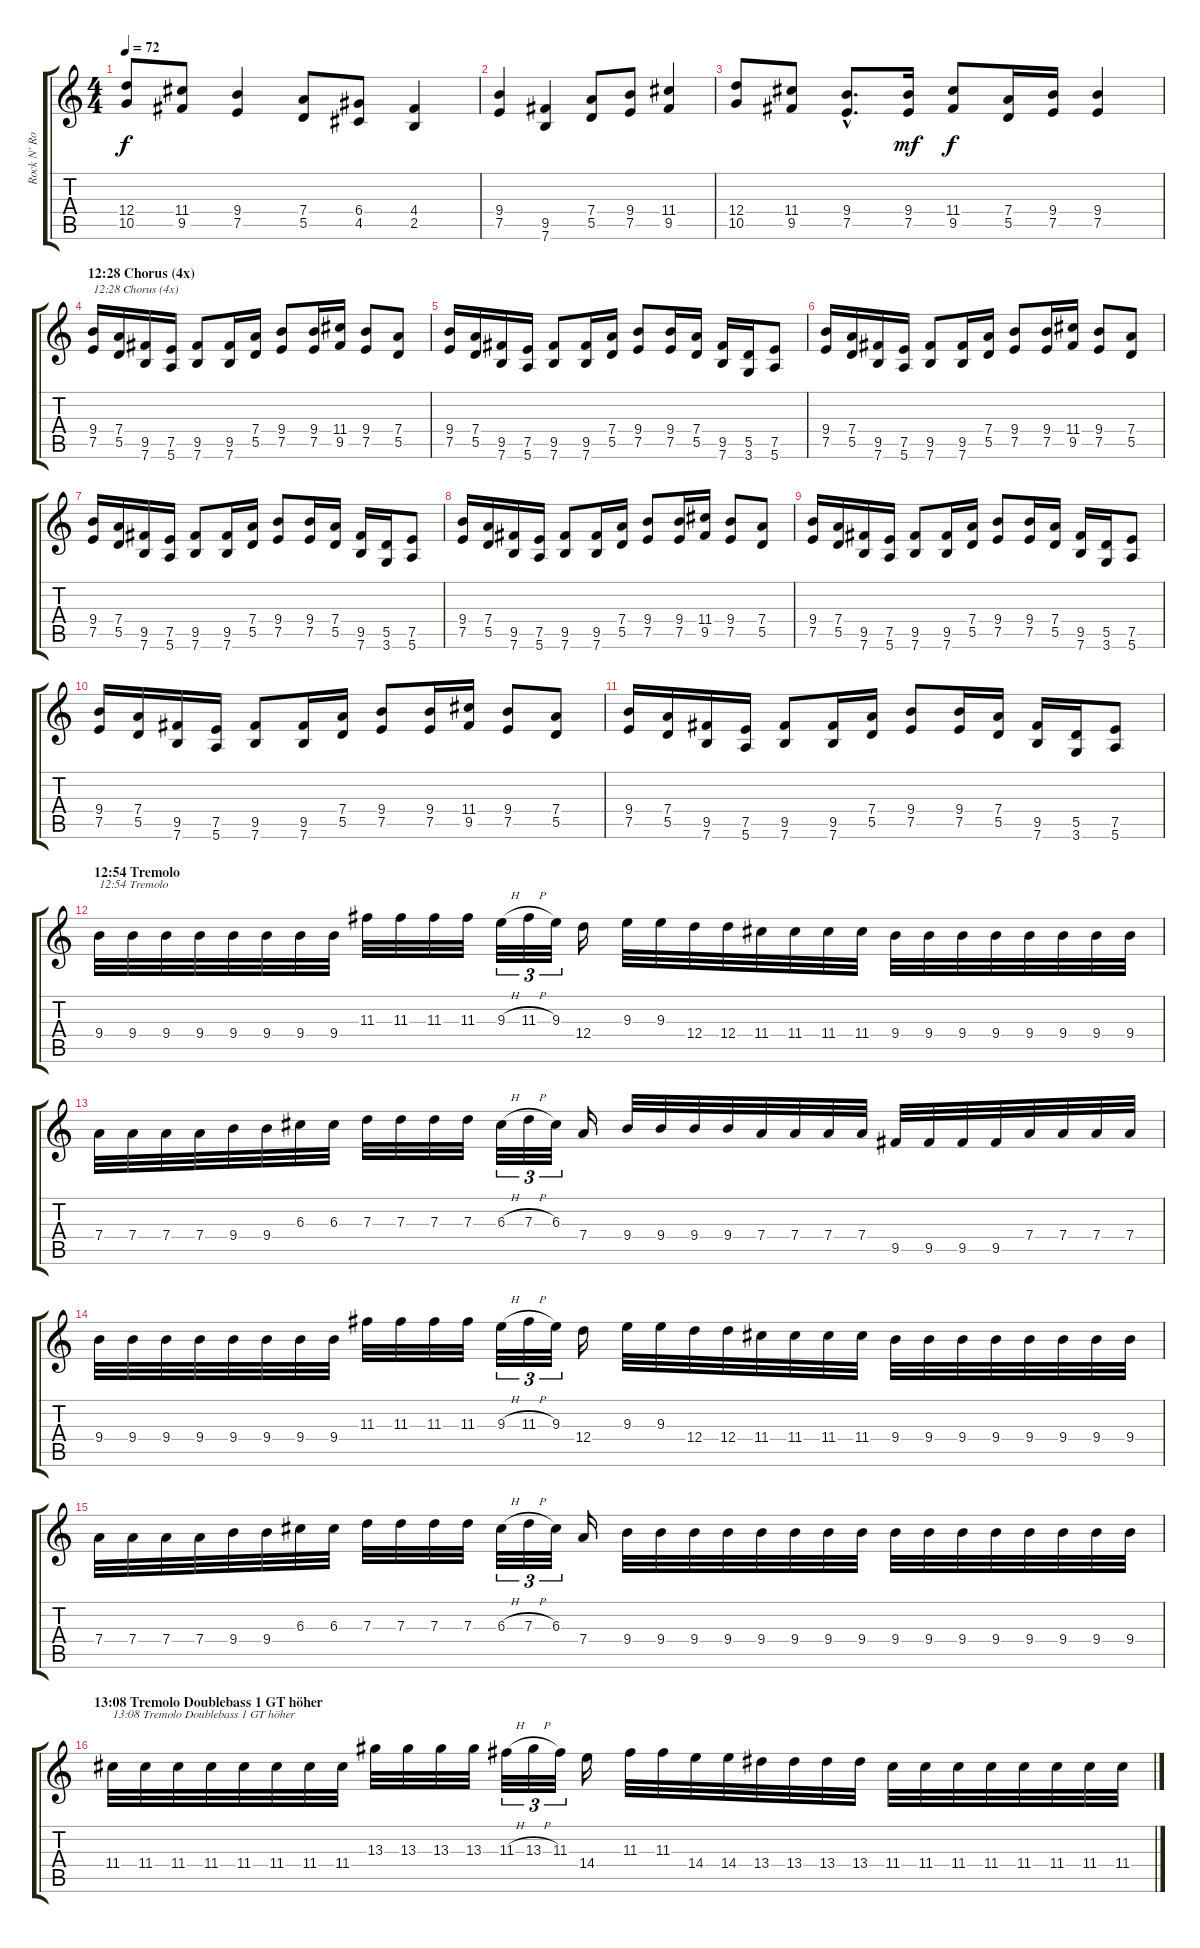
\track ("Rock N' Rolf (left)" "Rock N' Ro") {instrument distortionguitar}
\staff {score tabs}
\tuning (E4 B3 G3 D3 A2 E2) {hide}
\ts (4 4)
\tempo 72
\clef g2
\ks c
(12.4 10.5).8{dy f} (11.4 9.5).8 (9.4 7.5).4 (7.4 5.5).8 (6.4 4.5).8 (4.4 2.5).4 |
(9.4 7.5).4 (9.5 7.6).4 (7.4 5.5).8 (9.4 7.5).8 (11.4 9.5).4 |
(12.4 10.5).8 (11.4 9.5).8 (9.4{hac} 7.5{hac}).8{d} (9.4 7.5).16{dy mf} (11.4 9.5).8{dy f} (7.4 5.5).16 (9.4 7.5).16 (9.4 7.5).4 |
\section ("" "12:28 Chorus (4x)")
(9.4 7.5).16{txt "12:28 Chorus (4x)"} (7.4 5.5).16 (9.5 7.6).16 (7.5 5.6).16 (9.5 7.6).8 (9.5 7.6).16 (7.4 5.5).16 (9.4 7.5).8 (9.4 7.5).16 (11.4 9.5).16 (9.4 7.5).8 (7.4 5.5).8 |
(9.4 7.5).16 (7.4 5.5).16 (9.5 7.6).16 (7.5 5.6).16 (9.5 7.6).8 (9.5 7.6).16 (7.4 5.5).16 (9.4 7.5).8 (9.4 7.5).16 (7.4 5.5).16 (9.5 7.6).16 (5.5 3.6).16 (7.5 5.6).8 |
(9.4 7.5).16 (7.4 5.5).16 (9.5 7.6).16 (7.5 5.6).16 (9.5 7.6).8 (9.5 7.6).16 (7.4 5.5).16 (9.4 7.5).8 (9.4 7.5).16 (11.4 9.5).16 (9.4 7.5).8 (7.4 5.5).8 |
(9.4 7.5).16 (7.4 5.5).16 (9.5 7.6).16 (7.5 5.6).16 (9.5 7.6).8 (9.5 7.6).16 (7.4 5.5).16 (9.4 7.5).8 (9.4 7.5).16 (7.4 5.5).16 (9.5 7.6).16 (5.5 3.6).16 (7.5 5.6).8 |
(9.4 7.5).16 (7.4 5.5).16 (9.5 7.6).16 (7.5 5.6).16 (9.5 7.6).8 (9.5 7.6).16 (7.4 5.5).16 (9.4 7.5).8 (9.4 7.5).16 (11.4 9.5).16 (9.4 7.5).8 (7.4 5.5).8 |
(9.4 7.5).16 (7.4 5.5).16 (9.5 7.6).16 (7.5 5.6).16 (9.5 7.6).8 (9.5 7.6).16 (7.4 5.5).16 (9.4 7.5).8 (9.4 7.5).16 (7.4 5.5).16 (9.5 7.6).16 (5.5 3.6).16 (7.5 5.6).8 |
(9.4 7.5).16 (7.4 5.5).16 (9.5 7.6).16 (7.5 5.6).16 (9.5 7.6).8 (9.5 7.6).16 (7.4 5.5).16 (9.4 7.5).8 (9.4 7.5).16 (11.4 9.5).16 (9.4 7.5).8 (7.4 5.5).8 |
(9.4 7.5).16 (7.4 5.5).16 (9.5 7.6).16 (7.5 5.6).16 (9.5 7.6).8 (9.5 7.6).16 (7.4 5.5).16 (9.4 7.5).8 (9.4 7.5).16 (7.4 5.5).16 (9.5 7.6).16 (5.5 3.6).16 (7.5 5.6).8 |
\section ("" "12:54 Tremolo")
9.4.32{txt "12:54 Tremolo"} 9.4.32 9.4.32 9.4.32 9.4.32 9.4.32 9.4.32 9.4.32 11.3.32 11.3.32 11.3.32 11.3.32 9.3{h}.32{tu (3 2)} 11.3{h}.32{tu (3 2)} 9.3.32{tu (3 2)} 12.4.16 9.3.32 9.3.32 12.4.32 12.4.32 11.4.32 11.4.32 11.4.32 11.4.32 9.4.32 9.4.32 9.4.32 9.4.32 9.4.32 9.4.32 9.4.32 9.4.32 |
7.4.32 7.4.32 7.4.32 7.4.32 9.4.32 9.4.32 6.3.32 6.3.32 7.3.32 7.3.32 7.3.32 7.3.32 6.3{h}.32{tu (3 2)} 7.3{h}.32{tu (3 2)} 6.3.32{tu (3 2)} 7.4.16 9.4.32 9.4.32 9.4.32 9.4.32 7.4.32 7.4.32 7.4.32 7.4.32 9.5.32 9.5.32 9.5.32 9.5.32 7.4.32 7.4.32 7.4.32 7.4.32 |
9.4.32 9.4.32 9.4.32 9.4.32 9.4.32 9.4.32 9.4.32 9.4.32 11.3.32 11.3.32 11.3.32 11.3.32 9.3{h}.32{tu (3 2)} 11.3{h}.32{tu (3 2)} 9.3.32{tu (3 2)} 12.4.16 9.3.32 9.3.32 12.4.32 12.4.32 11.4.32 11.4.32 11.4.32 11.4.32 9.4.32 9.4.32 9.4.32 9.4.32 9.4.32 9.4.32 9.4.32 9.4.32 |
7.4.32 7.4.32 7.4.32 7.4.32 9.4.32 9.4.32 6.3.32 6.3.32 7.3.32 7.3.32 7.3.32 7.3.32 6.3{h}.32{tu (3 2)} 7.3{h}.32{tu (3 2)} 6.3.32{tu (3 2)} 7.4.16 9.4.32 9.4.32 9.4.32 9.4.32 9.4.32 9.4.32 9.4.32 9.4.32 9.4.32 9.4.32 9.4.32 9.4.32 9.4.32 9.4.32 9.4.32 9.4.32 |
\section ("" "13:08 Tremolo Doublebass 1 GT höher")
11.4.32{txt "13:08 Tremolo Doublebass 1 GT höher"} 11.4.32 11.4.32 11.4.32 11.4.32 11.4.32 11.4.32 11.4.32 13.3.32 13.3.32 13.3.32 13.3.32 11.3{h}.32{tu (3 2)} 13.3{h}.32{tu (3 2)} 11.3.32{tu (3 2)} 14.4.16 11.3.32 11.3.32 14.4.32 14.4.32 13.4.32 13.4.32 13.4.32 13.4.32 11.4.32 11.4.32 11.4.32 11.4.32 11.4.32 11.4.32 11.4.32 11.4.32
